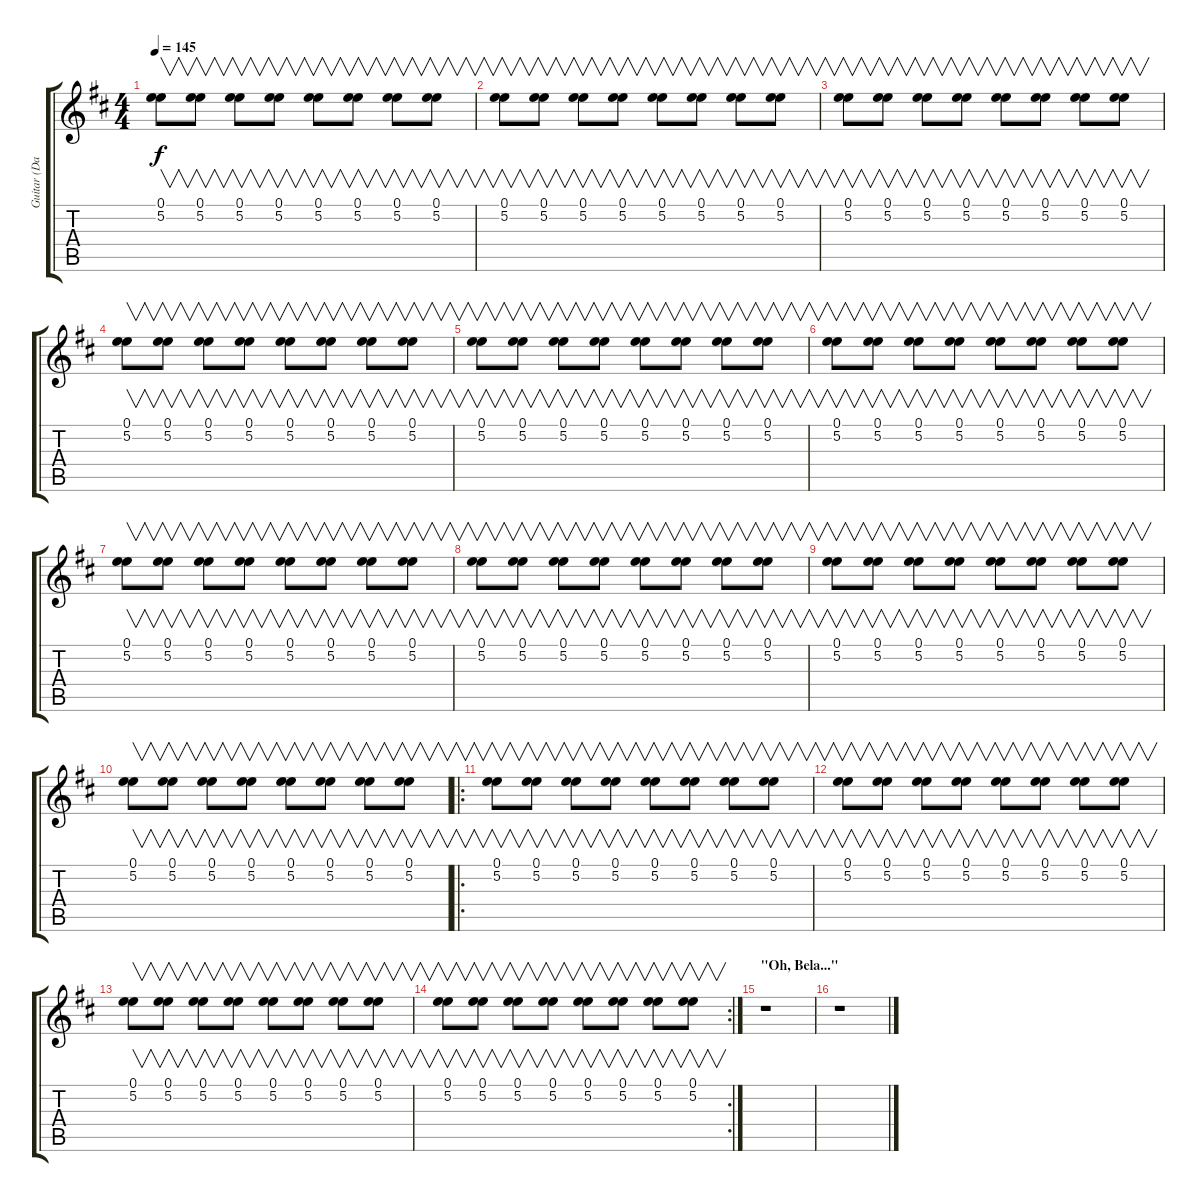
\track ("Guitar (Daniel Ash)" "Guitar (Da") {instrument electricguitarclean}
\staff {score tabs}
\tuning (E4 B3 G3 D3 A2 E2) {hide}
\ts (4 4)
\tempo 145
\clef g2
\ks d
(0.1 5.2).8{v dy f} (0.1 5.2).8{v} (0.1 5.2).8{v} (0.1 5.2).8{v} (0.1 5.2).8{v} (0.1 5.2).8{v} (0.1 5.2).8{v} (0.1 5.2).8{v} |
(0.1 5.2).8{v volume 12} (0.1 5.2).8{v} (0.1 5.2).8{v} (0.1 5.2).8{v} (0.1 5.2).8{v} (0.1 5.2).8{v} (0.1 5.2).8{v} (0.1 5.2).8{v} |
(0.1 5.2).8{v} (0.1 5.2).8{v} (0.1 5.2).8{v} (0.1 5.2).8{v} (0.1 5.2).8{v} (0.1 5.2).8{v} (0.1 5.2).8{v} (0.1 5.2).8{v} |
(0.1 5.2).8{v} (0.1 5.2).8{v} (0.1 5.2).8{v} (0.1 5.2).8{v} (0.1 5.2).8{v} (0.1 5.2).8{v} (0.1 5.2).8{v} (0.1 5.2).8{v} |
(0.1 5.2).8{v} (0.1 5.2).8{v} (0.1 5.2).8{v} (0.1 5.2).8{v} (0.1 5.2).8{v} (0.1 5.2).8{v} (0.1 5.2).8{v} (0.1 5.2).8{v} |
(0.1 5.2).8{v} (0.1 5.2).8{v} (0.1 5.2).8{v} (0.1 5.2).8{v} (0.1 5.2).8{v} (0.1 5.2).8{v} (0.1 5.2).8{v} (0.1 5.2).8{v} |
(0.1 5.2).8{v} (0.1 5.2).8{v} (0.1 5.2).8{v} (0.1 5.2).8{v} (0.1 5.2).8{v} (0.1 5.2).8{v} (0.1 5.2).8{v} (0.1 5.2).8{v} |
(0.1 5.2).8{v} (0.1 5.2).8{v} (0.1 5.2).8{v} (0.1 5.2).8{v} (0.1 5.2).8{v} (0.1 5.2).8{v} (0.1 5.2).8{v} (0.1 5.2).8{v} |
(0.1 5.2).8{v} (0.1 5.2).8{v} (0.1 5.2).8{v} (0.1 5.2).8{v} (0.1 5.2).8{v} (0.1 5.2).8{v} (0.1 5.2).8{v} (0.1 5.2).8{v} |
(0.1 5.2).8{v} (0.1 5.2).8{v} (0.1 5.2).8{v} (0.1 5.2).8{v} (0.1 5.2).8{v} (0.1 5.2).8{v} (0.1 5.2).8{v} (0.1 5.2).8{v} |
\ro
(0.1 5.2).8{v} (0.1 5.2).8{v} (0.1 5.2).8{v} (0.1 5.2).8{v} (0.1 5.2).8{v} (0.1 5.2).8{v} (0.1 5.2).8{v} (0.1 5.2).8{v} |
(0.1 5.2).8{v} (0.1 5.2).8{v} (0.1 5.2).8{v} (0.1 5.2).8{v} (0.1 5.2).8{v} (0.1 5.2).8{v} (0.1 5.2).8{v} (0.1 5.2).8{v} |
(0.1 5.2).8{v} (0.1 5.2).8{v} (0.1 5.2).8{v} (0.1 5.2).8{v} (0.1 5.2).8{v} (0.1 5.2).8{v} (0.1 5.2).8{v} (0.1 5.2).8{v} |
\rc 2
(0.1 5.2).8{v} (0.1 5.2).8{v} (0.1 5.2).8{v} (0.1 5.2).8{v} (0.1 5.2).8{v} (0.1 5.2).8{v} (0.1 5.2).8{v} (0.1 5.2).8{v} |
\section ("" "\"Oh, Bela...\"")
r.1 |
r.1
